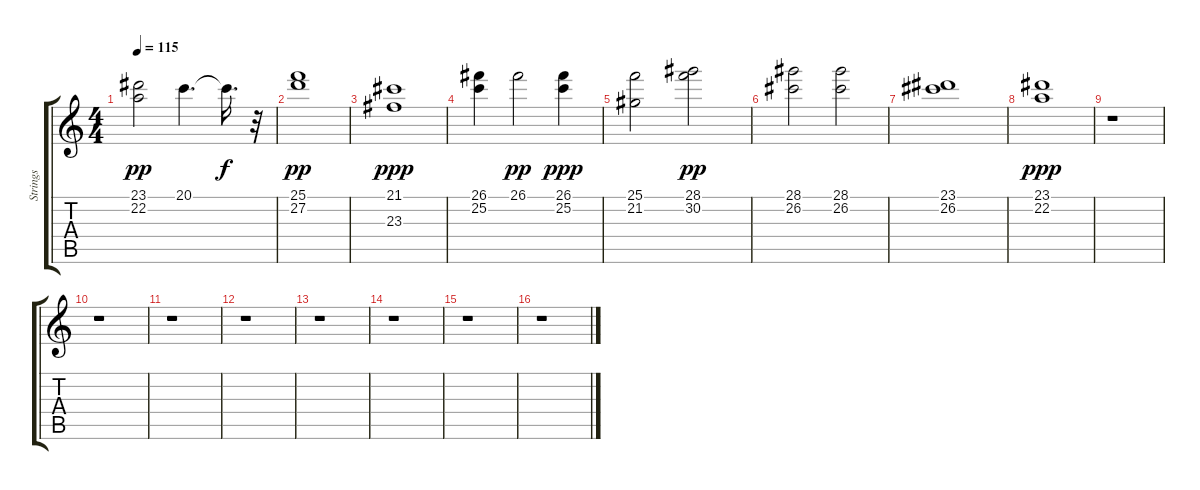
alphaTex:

\track ("Strings" "Strings") {instrument stringensemble1}
\staff {score tabs}
\tuning (E4 B3 G3 D3 A2 E2) {hide}
\ts (4 4)
\tempo 115
\clef g2
\ks c
(23.1 22.2).2{dy pp} 20.1.4{d} 20.1{t}.16{d dy f} r.32 |
(25.1 27.2).1{dy pp} |
(21.1 23.3).1{dy ppp} |
(26.1 25.2).4 26.1.2{dy pp} (26.1 25.2).4{dy ppp} |
(25.1 21.2).2 (28.1 30.2).2{dy pp} |
(28.1 26.2).2 (28.1 26.2).2 |
(23.1 26.2).1 |
(23.1 22.2).1{dy ppp} |
r.1 |
r.1 |
r.1 |
r.1 |
r.1 |
r.1 |
r.1 |
r.1
